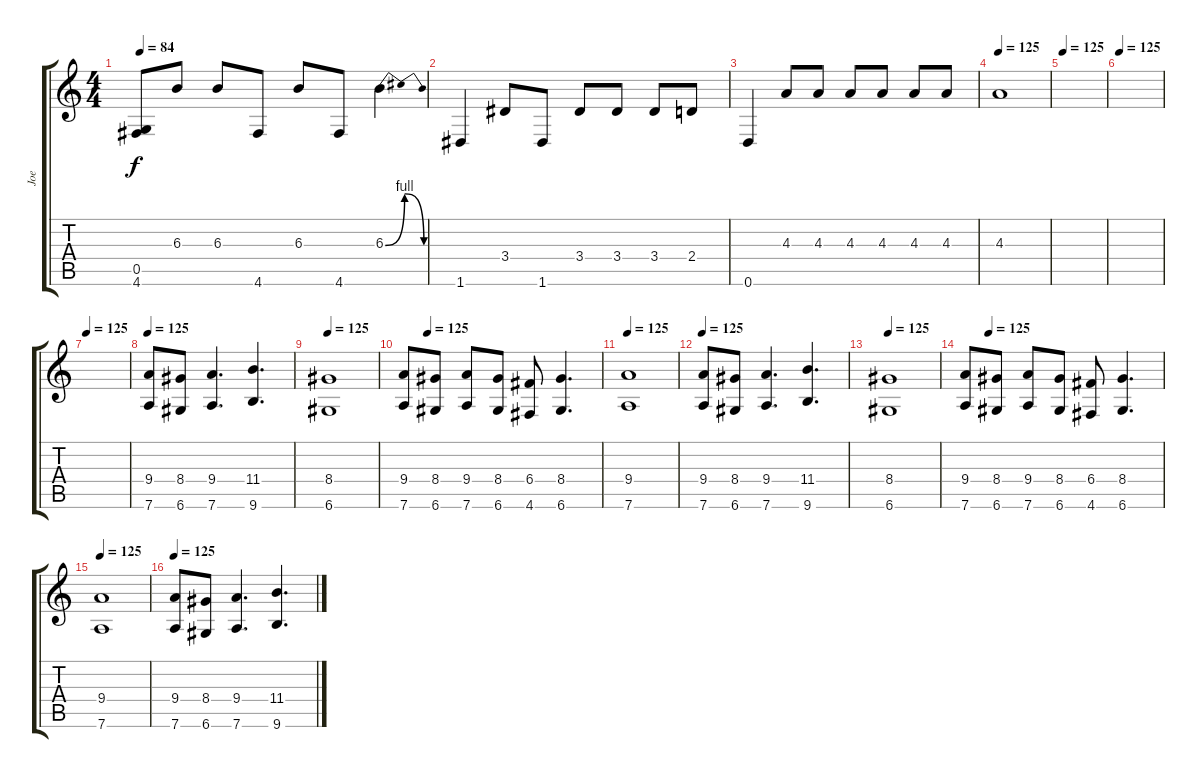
\track ("Joe" "Joe") {instrument overdrivenguitar}
\staff {score tabs}
\tuning (D4 A3 F3 C3 G2 D2) {hide}
\ts (4 4)
\tempo 84
\clef g2
\ks c
(0.5 4.6{t}).8{dy f} 6.3.8 6.3.8 4.6.8 6.3.8 4.6.8 6.3{be (bendrelease 0 0 30 4 30 4 60 0)}.4 |
1.6.4 3.4.8 1.6.8 3.4.8 3.4.8 3.4.8 2.4.8 |
0.6.4 4.3.8 4.3.8 4.3.8 4.3.8 4.3.8 4.3.8 |
\tempo 125
4.3.1 |
\tempo 125
|
\tempo 125
|
\tempo 125
|
\tempo 125
(9.4 7.6).8 (8.4 6.6).8 (9.4 7.6).4{d} (11.4 9.6).4{d} |
\tempo 125
(8.4 6.6).1 |
\tempo (125 0.125)
(9.4 7.6).8 (8.4 6.6).8 (9.4 7.6).8 (8.4 6.6).8 (6.4 4.6).8 (8.4 6.6).4{d} |
\tempo 125
(9.4 7.6).1 |
\tempo 125
(9.4 7.6).8 (8.4 6.6).8 (9.4 7.6).4{d} (11.4 9.6).4{d} |
\tempo 125
(8.4 6.6).1 |
\tempo (125 0.125)
(9.4 7.6).8 (8.4 6.6).8 (9.4 7.6).8 (8.4 6.6).8 (6.4 4.6).8 (8.4 6.6).4{d} |
\tempo 125
(9.4 7.6).1 |
\tempo 125
(9.4 7.6).8 (8.4 6.6).8 (9.4 7.6).4{d} (11.4 9.6).4{d}
